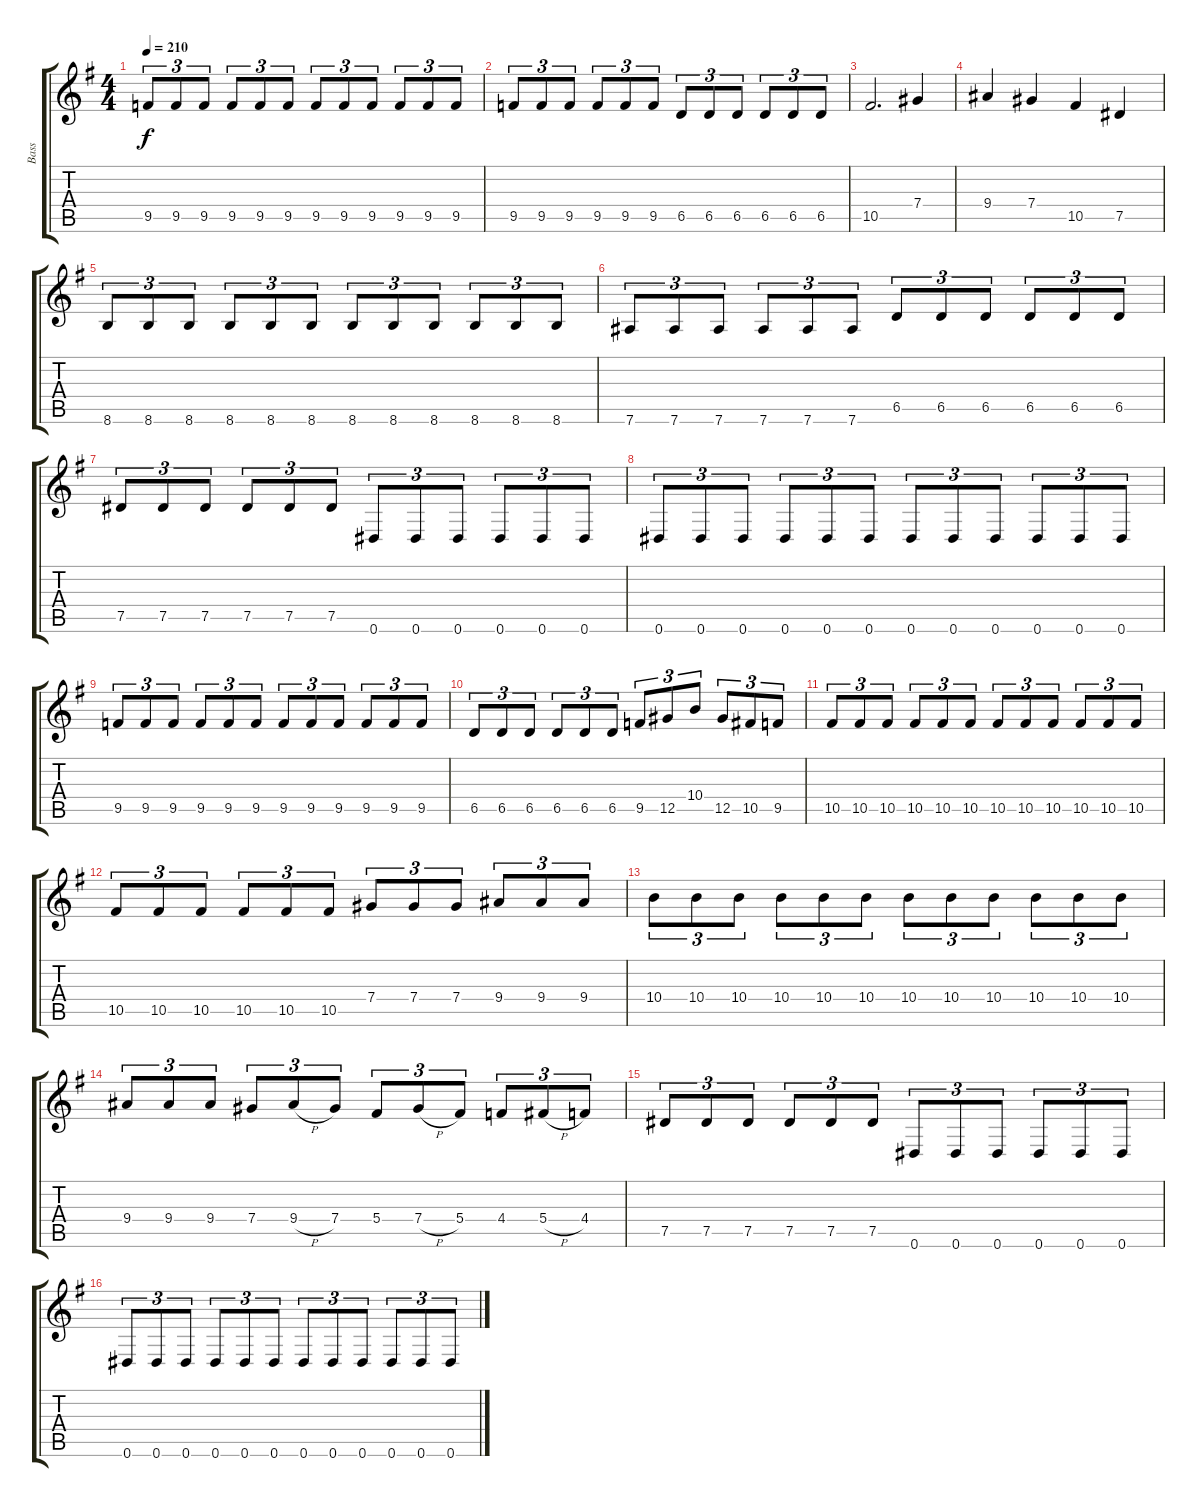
\track ("Bass" "Bass") {instrument electricbasspick}
\staff {score tabs}
\tuning (Eb4 Bb3 Gb3 Db3 Ab2 Eb2) {hide}
\ts (4 4)
\tempo 210
\clef g2
\ks g
9.5.8{tu (3 2) dy f} 9.5.8{tu (3 2)} 9.5.8{tu (3 2)} 9.5.8{tu (3 2)} 9.5.8{tu (3 2)} 9.5.8{tu (3 2)} 9.5.8{tu (3 2)} 9.5.8{tu (3 2)} 9.5.8{tu (3 2)} 9.5.8{tu (3 2)} 9.5.8{tu (3 2)} 9.5.8{tu (3 2)} |
9.5.8{tu (3 2)} 9.5.8{tu (3 2)} 9.5.8{tu (3 2)} 9.5.8{tu (3 2)} 9.5.8{tu (3 2)} 9.5.8{tu (3 2)} 6.5.8{tu (3 2)} 6.5.8{tu (3 2)} 6.5.8{tu (3 2)} 6.5.8{tu (3 2)} 6.5.8{tu (3 2)} 6.5.8{tu (3 2)} |
10.5.2{d} 7.4.4 |
9.4.4 7.4.4 10.5.4 7.5.4 |
8.6.8{tu (3 2)} 8.6.8{tu (3 2)} 8.6.8{tu (3 2)} 8.6.8{tu (3 2)} 8.6.8{tu (3 2)} 8.6.8{tu (3 2)} 8.6.8{tu (3 2)} 8.6.8{tu (3 2)} 8.6.8{tu (3 2)} 8.6.8{tu (3 2)} 8.6.8{tu (3 2)} 8.6.8{tu (3 2)} |
7.6.8{tu (3 2)} 7.6.8{tu (3 2)} 7.6.8{tu (3 2)} 7.6.8{tu (3 2)} 7.6.8{tu (3 2)} 7.6.8{tu (3 2)} 6.5.8{tu (3 2)} 6.5.8{tu (3 2)} 6.5.8{tu (3 2)} 6.5.8{tu (3 2)} 6.5.8{tu (3 2)} 6.5.8{tu (3 2)} |
7.5.8{tu (3 2)} 7.5.8{tu (3 2)} 7.5.8{tu (3 2)} 7.5.8{tu (3 2)} 7.5.8{tu (3 2)} 7.5.8{tu (3 2)} 0.6.8{tu (3 2)} 0.6.8{tu (3 2)} 0.6.8{tu (3 2)} 0.6.8{tu (3 2)} 0.6.8{tu (3 2)} 0.6.8{tu (3 2)} |
0.6.8{tu (3 2)} 0.6.8{tu (3 2)} 0.6.8{tu (3 2)} 0.6.8{tu (3 2)} 0.6.8{tu (3 2)} 0.6.8{tu (3 2)} 0.6.8{tu (3 2)} 0.6.8{tu (3 2)} 0.6.8{tu (3 2)} 0.6.8{tu (3 2)} 0.6.8{tu (3 2)} 0.6.8{tu (3 2)} |
9.5.8{tu (3 2)} 9.5.8{tu (3 2)} 9.5.8{tu (3 2)} 9.5.8{tu (3 2)} 9.5.8{tu (3 2)} 9.5.8{tu (3 2)} 9.5.8{tu (3 2)} 9.5.8{tu (3 2)} 9.5.8{tu (3 2)} 9.5.8{tu (3 2)} 9.5.8{tu (3 2)} 9.5.8{tu (3 2)} |
6.5.8{tu (3 2)} 6.5.8{tu (3 2)} 6.5.8{tu (3 2)} 6.5.8{tu (3 2)} 6.5.8{tu (3 2)} 6.5.8{tu (3 2)} 9.5.8{tu (3 2)} 12.5.8{tu (3 2)} 10.4.8{tu (3 2)} 12.5.8{tu (3 2)} 10.5.8{tu (3 2)} 9.5.8{tu (3 2)} |
10.5.8{tu (3 2)} 10.5.8{tu (3 2)} 10.5.8{tu (3 2)} 10.5.8{tu (3 2)} 10.5.8{tu (3 2)} 10.5.8{tu (3 2)} 10.5.8{tu (3 2)} 10.5.8{tu (3 2)} 10.5.8{tu (3 2)} 10.5.8{tu (3 2)} 10.5.8{tu (3 2)} 10.5.8{tu (3 2)} |
10.5.8{tu (3 2)} 10.5.8{tu (3 2)} 10.5.8{tu (3 2)} 10.5.8{tu (3 2)} 10.5.8{tu (3 2)} 10.5.8{tu (3 2)} 7.4.8{tu (3 2)} 7.4.8{tu (3 2)} 7.4.8{tu (3 2)} 9.4.8{tu (3 2)} 9.4.8{tu (3 2)} 9.4.8{tu (3 2)} |
10.4.8{tu (3 2)} 10.4.8{tu (3 2)} 10.4.8{tu (3 2)} 10.4.8{tu (3 2)} 10.4.8{tu (3 2)} 10.4.8{tu (3 2)} 10.4.8{tu (3 2)} 10.4.8{tu (3 2)} 10.4.8{tu (3 2)} 10.4.8{tu (3 2)} 10.4.8{tu (3 2)} 10.4.8{tu (3 2)} |
9.4.8{tu (3 2)} 9.4.8{tu (3 2)} 9.4.8{tu (3 2)} 7.4.8{tu (3 2)} 9.4{h}.8{tu (3 2)} 7.4.8{tu (3 2)} 5.4.8{tu (3 2)} 7.4{h}.8{tu (3 2)} 5.4.8{tu (3 2)} 4.4.8{tu (3 2)} 5.4{h}.8{tu (3 2)} 4.4.8{tu (3 2)} |
7.5.8{tu (3 2)} 7.5.8{tu (3 2)} 7.5.8{tu (3 2)} 7.5.8{tu (3 2)} 7.5.8{tu (3 2)} 7.5.8{tu (3 2)} 0.6.8{tu (3 2)} 0.6.8{tu (3 2)} 0.6.8{tu (3 2)} 0.6.8{tu (3 2)} 0.6.8{tu (3 2)} 0.6.8{tu (3 2)} |
0.6.8{tu (3 2)} 0.6.8{tu (3 2)} 0.6.8{tu (3 2)} 0.6.8{tu (3 2)} 0.6.8{tu (3 2)} 0.6.8{tu (3 2)} 0.6.8{tu (3 2)} 0.6.8{tu (3 2)} 0.6.8{tu (3 2)} 0.6.8{tu (3 2)} 0.6.8{tu (3 2)} 0.6.8{tu (3 2)}
